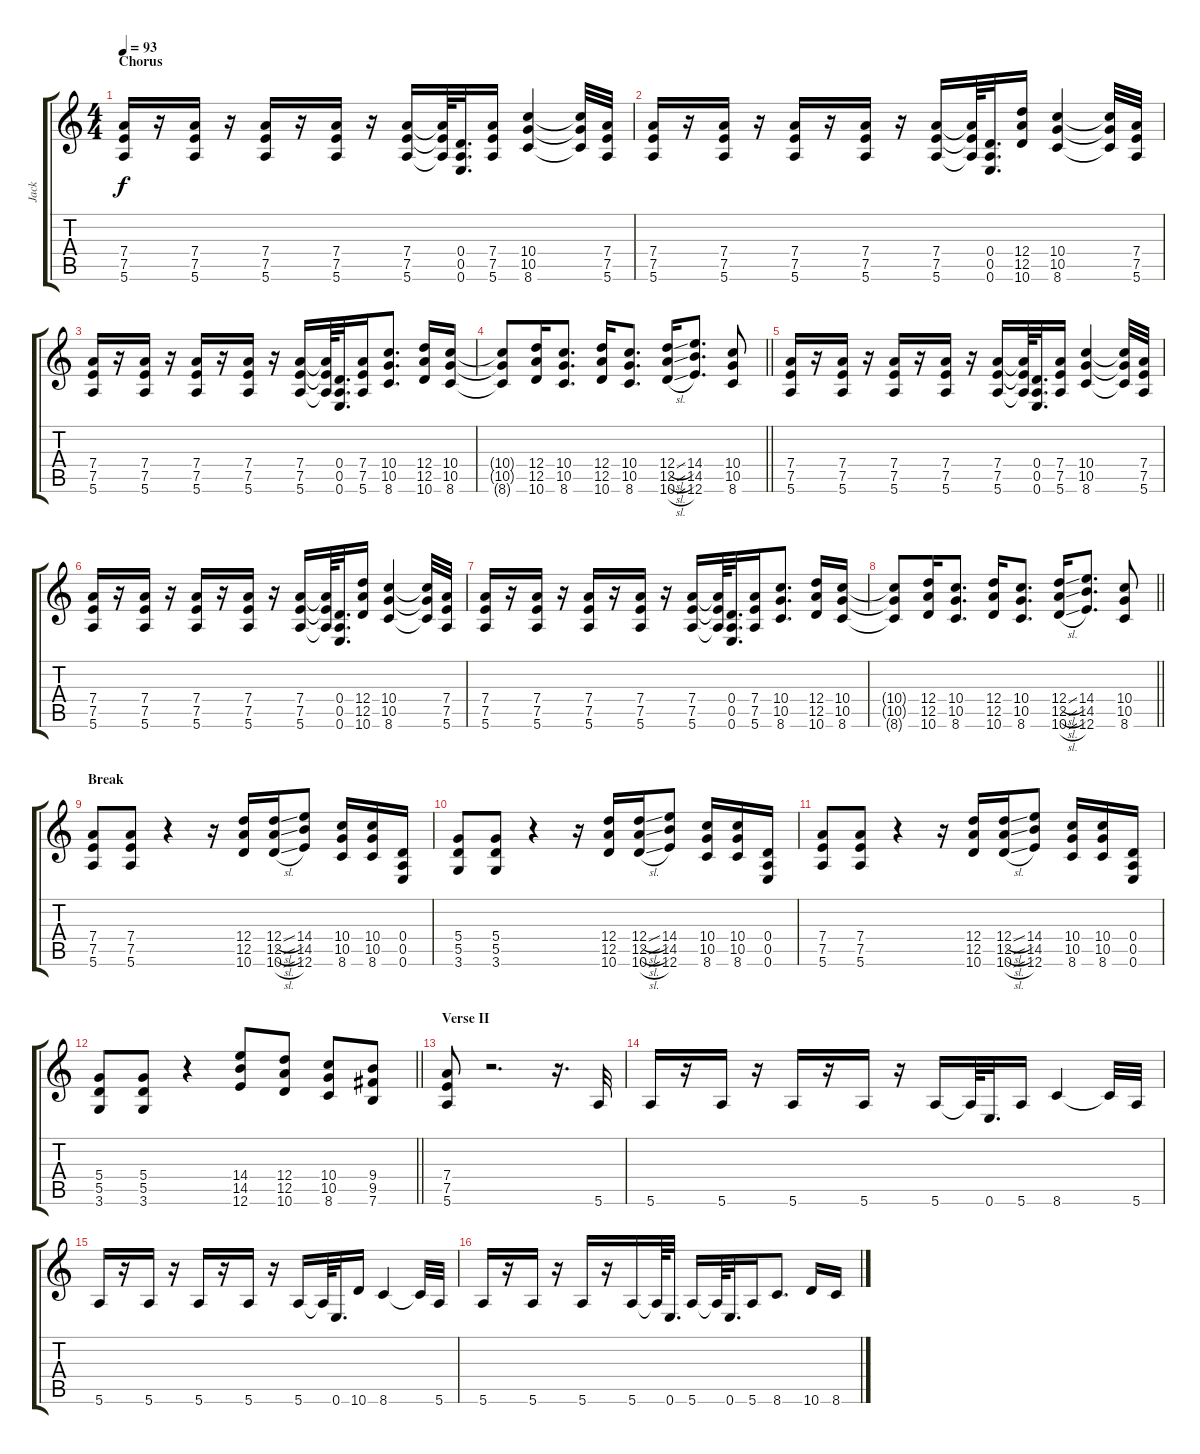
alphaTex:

\track ("Jack" "Jack") {instrument overdrivenguitar}
\staff {score tabs}
\tuning (E4 B3 G3 D3 A2 E2) {hide}
\ts (4 4)
\section ("" "Chorus")
\tempo 93
\clef g2
\ks c
(7.4 7.5 5.6).16{dy f} r.16 (7.4 7.5 5.6).16 r.16 (7.4 7.5 5.6).16 r.16 (7.4 7.5 5.6).16 r.16 (7.4 7.5 5.6).16 (7.4{t} 7.5{t} 5.6{t}).64 (0.4 0.5 0.6).32{d} (7.4 7.5 5.6).16 (10.4 10.5 8.6).4 (10.4{t} 10.5{t} 8.6{t}).32 (7.4 7.5 5.6).32 |
(7.4 7.5 5.6).16 r.16 (7.4 7.5 5.6).16 r.16 (7.4 7.5 5.6).16 r.16 (7.4 7.5 5.6).16 r.16 (7.4 7.5 5.6).16 (7.4{t} 7.5{t} 5.6{t}).64 (0.4 0.5 0.6).32{d} (12.4 12.5 10.6).16 (10.4 10.5 8.6).4 (10.4{t} 10.5{t} 8.6{t}).32 (7.4 7.5 5.6).32 |
(7.4 7.5 5.6).16 r.16 (7.4 7.5 5.6).16 r.16 (7.4 7.5 5.6).16 r.16 (7.4 7.5 5.6).16 r.16 (7.4 7.5 5.6).16 (7.4{t} 7.5{t} 5.6{t}).64 (0.4 0.5 0.6).32{d} (7.4 7.5 5.6).16 (10.4 10.5 8.6).8{d} (12.4 12.5 10.6).16 (10.4 10.5 8.6).16 |
\barLineRight lightlight
(10.4{t} 10.5{t} 8.6{t}).8 (12.4 12.5 10.6).16 (10.4 10.5 8.6).8{d} (12.4 12.5 10.6).16 (10.4 10.5 8.6).8{d} (12.4{sl} 12.5{sl} 10.6{sl}).16 (14.4 14.5 12.6).8{d} (10.4 10.5 8.6).8 |
(7.4 7.5 5.6).16 r.16 (7.4 7.5 5.6).16 r.16 (7.4 7.5 5.6).16 r.16 (7.4 7.5 5.6).16 r.16 (7.4 7.5 5.6).16 (7.4{t} 7.5{t} 5.6{t}).64 (0.4 0.5 0.6).32{d} (7.4 7.5 5.6).16 (10.4 10.5 8.6).4 (10.4{t} 10.5{t} 8.6{t}).32 (7.4 7.5 5.6).32 |
(7.4 7.5 5.6).16 r.16 (7.4 7.5 5.6).16 r.16 (7.4 7.5 5.6).16 r.16 (7.4 7.5 5.6).16 r.16 (7.4 7.5 5.6).16 (7.4{t} 7.5{t} 5.6{t}).64 (0.4 0.5 0.6).32{d} (12.4 12.5 10.6).16 (10.4 10.5 8.6).4 (10.4{t} 10.5{t} 8.6{t}).32 (7.4 7.5 5.6).32 |
(7.4 7.5 5.6).16 r.16 (7.4 7.5 5.6).16 r.16 (7.4 7.5 5.6).16 r.16 (7.4 7.5 5.6).16 r.16 (7.4 7.5 5.6).16 (7.4{t} 7.5{t} 5.6{t}).64 (0.4 0.5 0.6).32{d} (7.4 7.5 5.6).16 (10.4 10.5 8.6).8{d} (12.4 12.5 10.6).16 (10.4 10.5 8.6).16 |
\barLineRight lightlight
(10.4{t} 10.5{t} 8.6{t}).8 (12.4 12.5 10.6).16 (10.4 10.5 8.6).8{d} (12.4 12.5 10.6).16 (10.4 10.5 8.6).8{d} (12.4{sl} 12.5{sl} 10.6{sl}).16 (14.4 14.5 12.6).8{d} (10.4 10.5 8.6).8 |
\section ("" "Break")
(7.4 7.5 5.6).8 (7.4 7.5 5.6).8 r.4 r.16 (12.4 12.5 10.6).16 (12.4{sl} 12.5{sl} 10.6{sl}).16 (14.4 14.5 12.6).8 (10.4 10.5 8.6).16 (10.4 10.5 8.6).16 (0.4 0.5 0.6).16 |
(5.4 5.5 3.6).8 (5.4 5.5 3.6).8 r.4 r.16 (12.4 12.5 10.6).16 (12.4{sl} 12.5{sl} 10.6{sl}).16 (14.4 14.5 12.6).8 (10.4 10.5 8.6).16 (10.4 10.5 8.6).16 (0.4 0.5 0.6).16 |
(7.4 7.5 5.6).8 (7.4 7.5 5.6).8 r.4 r.16 (12.4 12.5 10.6).16 (12.4{sl} 12.5{sl} 10.6{sl}).16 (14.4 14.5 12.6).8 (10.4 10.5 8.6).16 (10.4 10.5 8.6).16 (0.4 0.5 0.6).16 |
\barLineRight lightlight
(5.4 5.5 3.6).8 (5.4 5.5 3.6).8 r.4 (14.4 14.5 12.6).8 (12.4 12.5 10.6).8 (10.4 10.5 8.6).8 (9.4 9.5 7.6).8 |
\section ("" "Verse II")
(7.4 7.5 5.6).8 r.2{d} r.16{d} 5.6.32 |
5.6.16 r.16 5.6.16 r.16 5.6.16 r.16 5.6.16 r.16 5.6.16 5.6{t}.64 0.6.32{d} 5.6.16 8.6.4 8.6{t}.32 5.6.32 |
5.6.16 r.16 5.6.16 r.16 5.6.16 r.16 5.6.16 r.16 5.6.16 5.6{t}.64 0.6.32{d} 10.6.16 8.6.4 8.6{t}.32 5.6.32 |
5.6.16 r.16 5.6.16 r.16 5.6.16 r.16 5.6.16 5.6{t}.64 0.6.32{d} 5.6.16 5.6{t}.64 0.6.32{d} 5.6.16 8.6.8{d} 10.6.16 8.6.16
